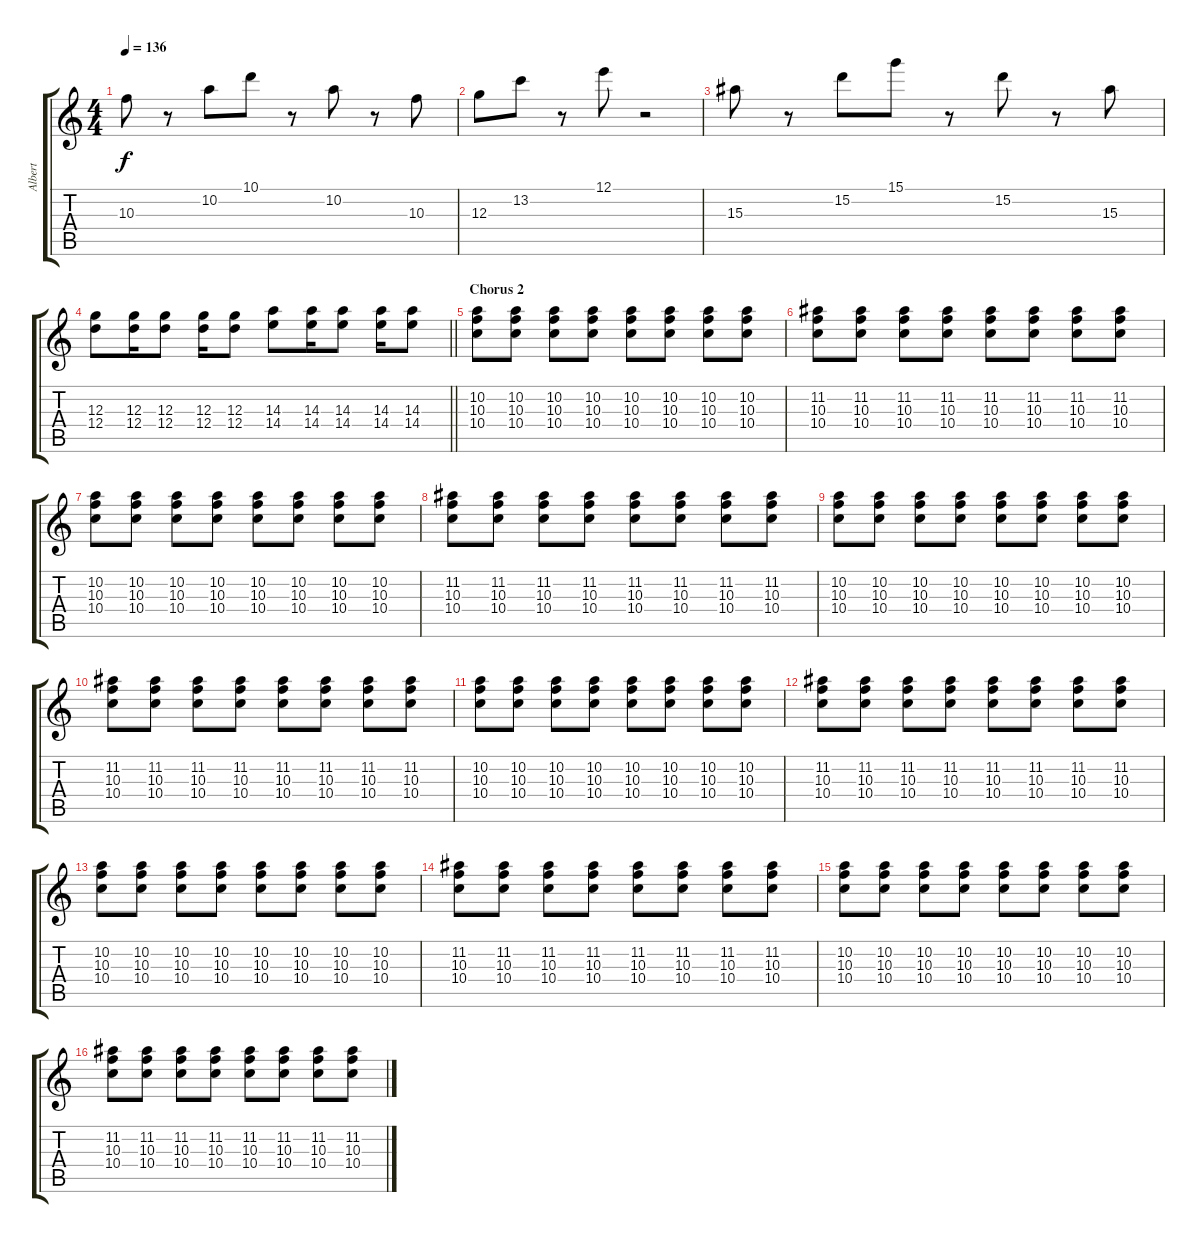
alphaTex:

\track ("Albert" "Albert") {instrument distortionguitar}
\staff {score tabs}
\tuning (E4 B3 G3 D3 A2 E2) {hide}
\ts (4 4)
\tempo 136
\clef g2
\ks c
10.3.8{dy f} r.8 10.2.8 10.1.8 r.8 10.2.8 r.8 10.3.8 |
12.3.8 13.2.8 r.8 12.1.8 r.2 |
15.3.8 r.8 15.2.8 15.1.8 r.8 15.2.8 r.8 15.3.8 |
\barLineRight lightlight
(12.3 12.4).8{instrument overdrivenguitar} (12.3 12.4).16 (12.3 12.4).8 (12.3 12.4).16 (12.3 12.4).8 (14.3 14.4).8 (14.3 14.4).16 (14.3 14.4).8 (14.3 14.4).16 (14.3 14.4).8 |
\section ("" "Chorus 2")
(10.2 10.3 10.4).8 (10.2 10.3 10.4).8 (10.2 10.3 10.4).8 (10.2 10.3 10.4).8 (10.2 10.3 10.4).8 (10.2 10.3 10.4).8 (10.2 10.3 10.4).8 (10.2 10.3 10.4).8 |
(11.2 10.3 10.4).8 (11.2 10.3 10.4).8 (11.2 10.3 10.4).8 (11.2 10.3 10.4).8 (11.2 10.3 10.4).8 (11.2 10.3 10.4).8 (11.2 10.3 10.4).8 (11.2 10.3 10.4).8 |
(10.2 10.3 10.4).8 (10.2 10.3 10.4).8 (10.2 10.3 10.4).8 (10.2 10.3 10.4).8 (10.2 10.3 10.4).8 (10.2 10.3 10.4).8 (10.2 10.3 10.4).8 (10.2 10.3 10.4).8 |
(11.2 10.3 10.4).8 (11.2 10.3 10.4).8 (11.2 10.3 10.4).8 (11.2 10.3 10.4).8 (11.2 10.3 10.4).8 (11.2 10.3 10.4).8 (11.2 10.3 10.4).8 (11.2 10.3 10.4).8 |
(10.2 10.3 10.4).8 (10.2 10.3 10.4).8 (10.2 10.3 10.4).8 (10.2 10.3 10.4).8 (10.2 10.3 10.4).8 (10.2 10.3 10.4).8 (10.2 10.3 10.4).8 (10.2 10.3 10.4).8 |
(11.2 10.3 10.4).8 (11.2 10.3 10.4).8 (11.2 10.3 10.4).8 (11.2 10.3 10.4).8 (11.2 10.3 10.4).8 (11.2 10.3 10.4).8 (11.2 10.3 10.4).8 (11.2 10.3 10.4).8 |
(10.2 10.3 10.4).8 (10.2 10.3 10.4).8 (10.2 10.3 10.4).8 (10.2 10.3 10.4).8 (10.2 10.3 10.4).8 (10.2 10.3 10.4).8 (10.2 10.3 10.4).8 (10.2 10.3 10.4).8 |
(11.2 10.3 10.4).8 (11.2 10.3 10.4).8 (11.2 10.3 10.4).8 (11.2 10.3 10.4).8 (11.2 10.3 10.4).8 (11.2 10.3 10.4).8 (11.2 10.3 10.4).8 (11.2 10.3 10.4).8 |
(10.2 10.3 10.4).8 (10.2 10.3 10.4).8 (10.2 10.3 10.4).8 (10.2 10.3 10.4).8 (10.2 10.3 10.4).8 (10.2 10.3 10.4).8 (10.2 10.3 10.4).8 (10.2 10.3 10.4).8 |
(11.2 10.3 10.4).8 (11.2 10.3 10.4).8 (11.2 10.3 10.4).8 (11.2 10.3 10.4).8 (11.2 10.3 10.4).8 (11.2 10.3 10.4).8 (11.2 10.3 10.4).8 (11.2 10.3 10.4).8 |
(10.2 10.3 10.4).8 (10.2 10.3 10.4).8 (10.2 10.3 10.4).8 (10.2 10.3 10.4).8 (10.2 10.3 10.4).8 (10.2 10.3 10.4).8 (10.2 10.3 10.4).8 (10.2 10.3 10.4).8 |
(11.2 10.3 10.4).8 (11.2 10.3 10.4).8 (11.2 10.3 10.4).8 (11.2 10.3 10.4).8 (11.2 10.3 10.4).8 (11.2 10.3 10.4).8 (11.2 10.3 10.4).8 (11.2 10.3 10.4).8
